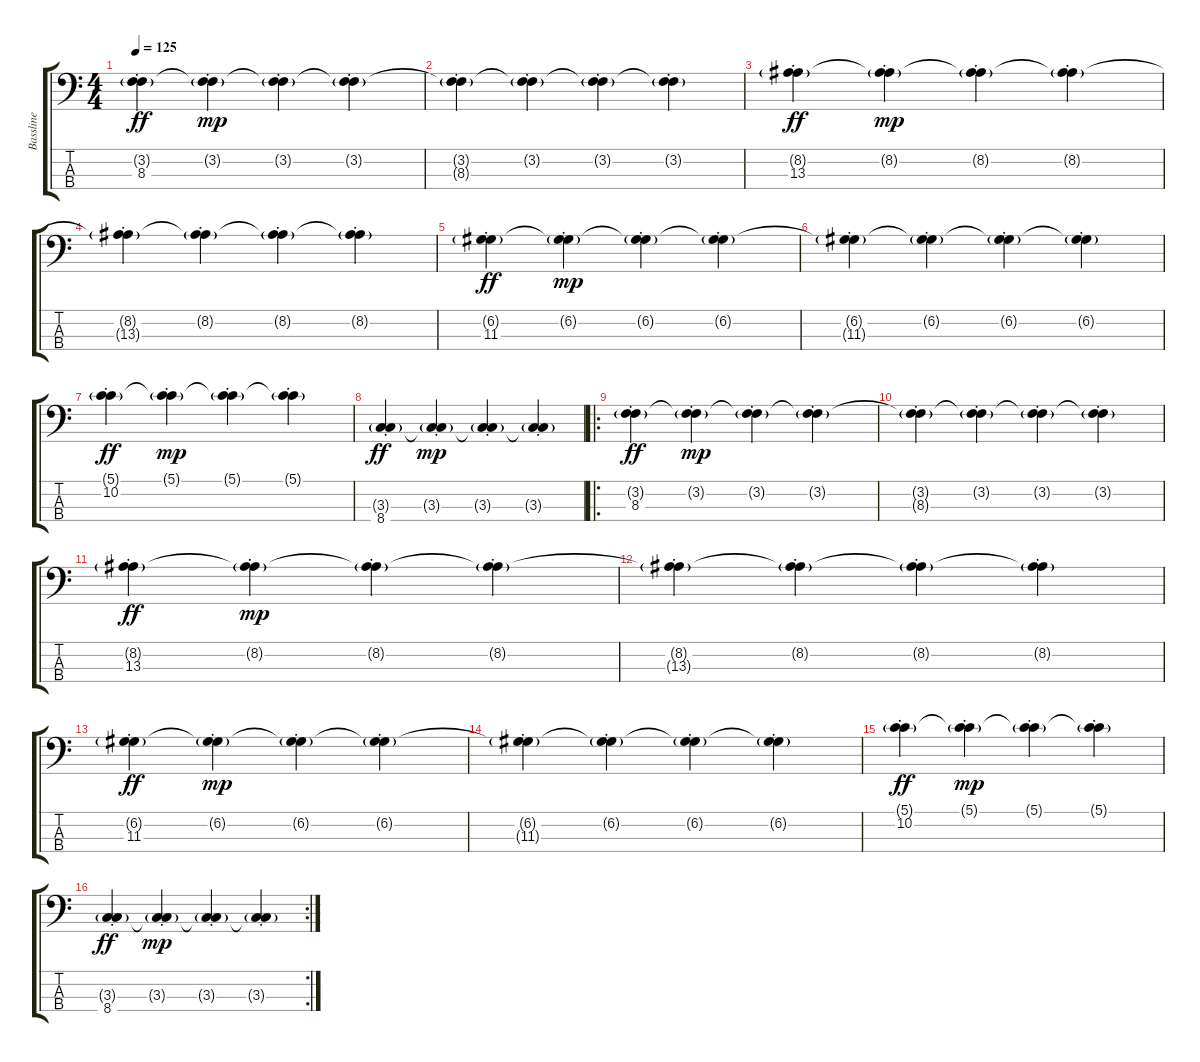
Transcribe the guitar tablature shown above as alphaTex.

\track ("Bassline" "Bassline") {instrument electricbassfinger}
\staff {score tabs}
\tuning (G2 D2 A1 E1) {hide}
\ts (4 4)
\tempo 125
\clef f4
\ks c
(3.2{g st} 8.3).4{dy ff} (3.2{g st} 8.3{t}).4{dy mp} (3.2{g st} 8.3{t}).4 (3.2{g st} 8.3{t}).4 |
(3.2{g st} 8.3{t}).4 (3.2{g st} 8.3{t}).4 (3.2{g st} 8.3{t}).4 (3.2{g st} 8.3{t}).4 |
(8.2{g st} 13.3).4{dy ff} (8.2{g st} 13.3{t}).4{dy mp} (8.2{g st} 13.3{t}).4 (8.2{g st} 13.3{t}).4 |
(8.2{g st} 13.3{t}).4 (8.2{g st} 13.3{t}).4 (8.2{g st} 13.3{t}).4 (8.2{g st} 13.3{t}).4 |
(6.2{g st} 11.3).4{dy ff} (6.2{g st} 11.3{t}).4{dy mp} (6.2{g st} 11.3{t}).4 (6.2{g st} 11.3{t}).4 |
(6.2{g st} 11.3{t}).4 (6.2{g st} 11.3{t}).4 (6.2{g st} 11.3{t}).4 (6.2{g st} 11.3{t}).4 |
(5.1{g st} 10.2).4{dy ff} (5.1{g st} 10.2{t}).4{dy mp} (5.1{g st} 10.2{t}).4 (5.1{g st} 10.2{t}).4 |
(3.3{g st} 8.4).4{dy ff} (3.3{g st} 8.4{t}).4{dy mp} (3.3{g st} 8.4{t}).4 (3.3{g st} 8.4{t}).4 |
\ro
(3.2{g st} 8.3).4{dy ff} (3.2{g st} 8.3{t}).4{dy mp} (3.2{g st} 8.3{t}).4 (3.2{g st} 8.3{t}).4 |
(3.2{g st} 8.3{t}).4 (3.2{g st} 8.3{t}).4 (3.2{g st} 8.3{t}).4 (3.2{g st} 8.3{t}).4 |
(8.2{g st} 13.3).4{dy ff} (8.2{g st} 13.3{t}).4{dy mp} (8.2{g st} 13.3{t}).4 (8.2{g st} 13.3{t}).4 |
(8.2{g st} 13.3{t}).4 (8.2{g st} 13.3{t}).4 (8.2{g st} 13.3{t}).4 (8.2{g st} 13.3{t}).4 |
(6.2{g st} 11.3).4{dy ff} (6.2{g st} 11.3{t}).4{dy mp} (6.2{g st} 11.3{t}).4 (6.2{g st} 11.3{t}).4 |
(6.2{g st} 11.3{t}).4 (6.2{g st} 11.3{t}).4 (6.2{g st} 11.3{t}).4 (6.2{g st} 11.3{t}).4 |
(5.1{g st} 10.2).4{dy ff} (5.1{g st} 10.2{t}).4{dy mp} (5.1{g st} 10.2{t}).4 (5.1{g st} 10.2{t}).4 |
\rc 2
(3.3{g st} 8.4).4{dy ff} (3.3{g st} 8.4{t}).4{dy mp} (3.3{g st} 8.4{t}).4 (3.3{g st} 8.4{t}).4
